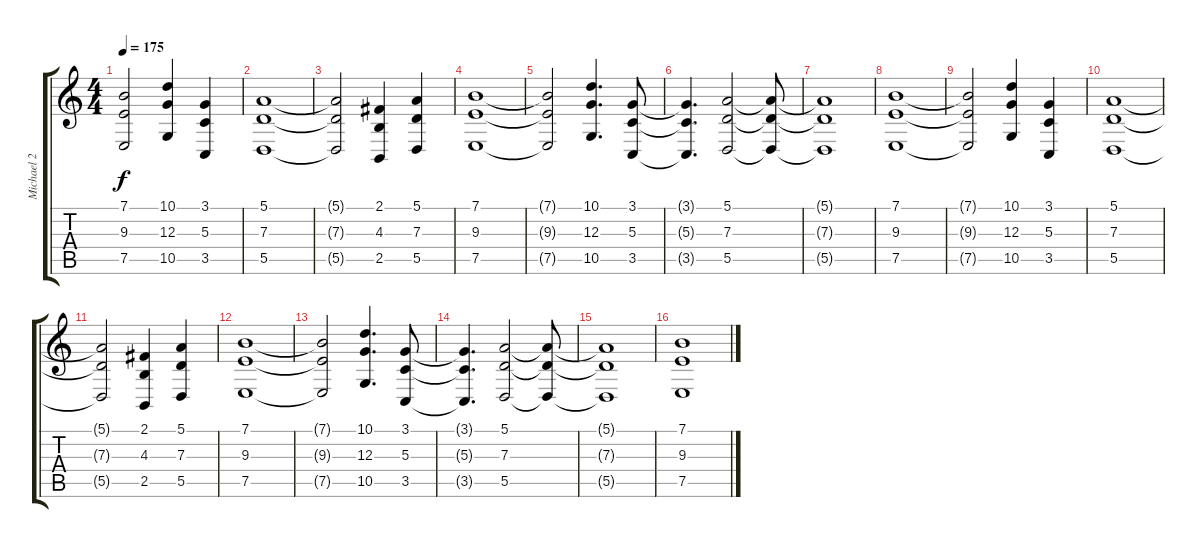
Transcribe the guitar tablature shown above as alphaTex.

\track ("Michael 2" "Michael 2") {instrument stringensemble1}
\staff {score tabs}
\tuning (E4 B3 G3 D3 A2 E2) {hide}
\ts (4 4)
\tempo 175
\clef g2
\ks c
(7.1{t} 9.3{t} 7.5{t}).2{dy f} (10.1 12.3 10.5).4 (3.1 5.3 3.5).4 |
(5.1 7.3 5.5).1 |
(5.1{t} 7.3{t} 5.5{t}).2 (2.1 4.3 2.5).4 (5.1 7.3 5.5).4 |
(7.1 9.3 7.5).1 |
(7.1{t} 9.3{t} 7.5{t}).2 (10.1 12.3 10.5).4{d} (3.1 5.3 3.5).8 |
(3.1{t} 5.3{t} 3.5{t}).4{d} (5.1 7.3 5.5).2 (5.1{t} 7.3{t} 5.5{t}).8 |
(5.1{t} 7.3{t} 5.5{t}).1 |
(7.1 9.3 7.5).1{volume 11} |
(7.1{t} 9.3{t} 7.5{t}).2 (10.1 12.3 10.5).4 (3.1 5.3 3.5).4 |
(5.1 7.3 5.5).1 |
(5.1{t} 7.3{t} 5.5{t}).2 (2.1 4.3 2.5).4 (5.1 7.3 5.5).4 |
(7.1 9.3 7.5).1 |
(7.1{t} 9.3{t} 7.5{t}).2 (10.1 12.3 10.5).4{d} (3.1 5.3 3.5).8 |
(3.1{t} 5.3{t} 3.5{t}).4{d} (5.1 7.3 5.5).2 (5.1{t} 7.3{t} 5.5{t}).8 |
(5.1{t} 7.3{t} 5.5{t}).1 |
(7.1 9.3 7.5).1{volume 11}
